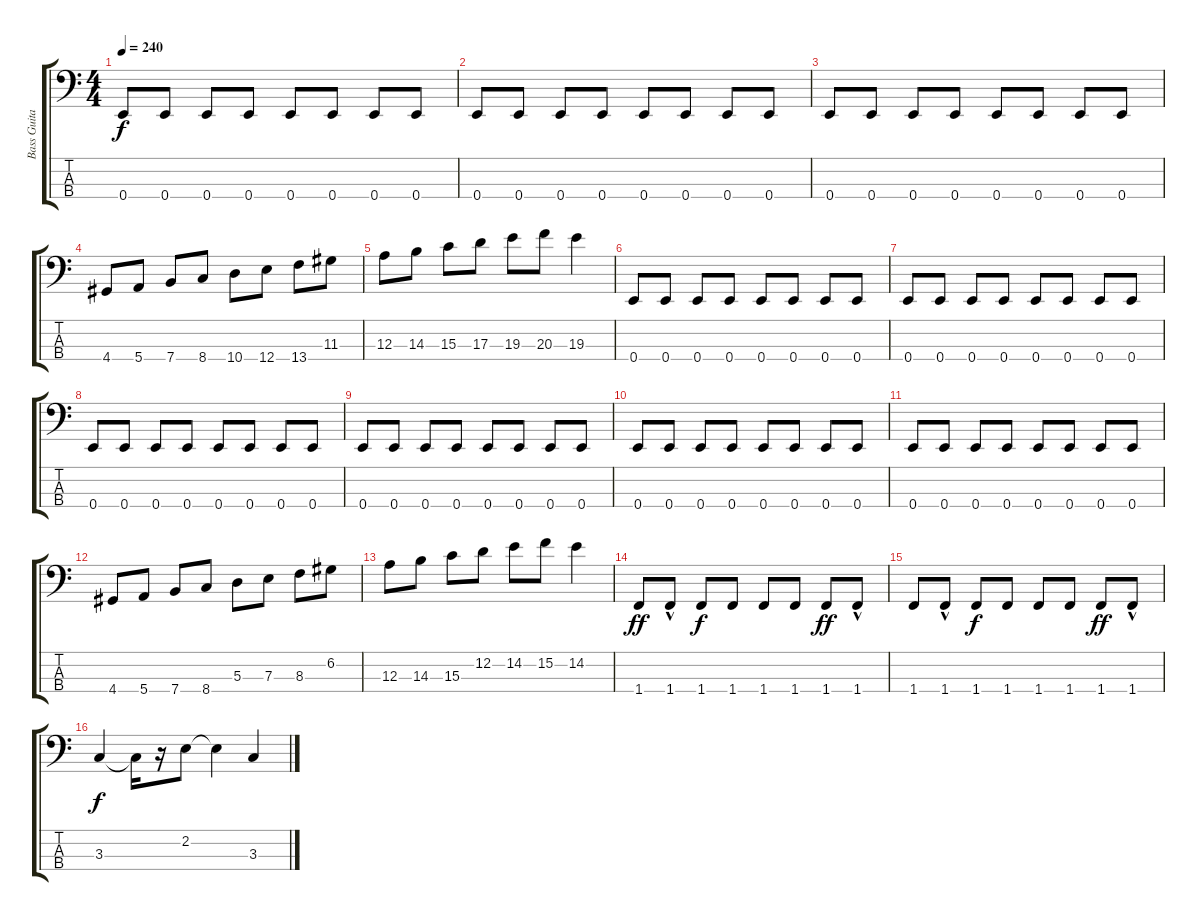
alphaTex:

\track ("Bass Guitar" "Bass Guita") {instrument electricbassfinger}
\staff {score tabs}
\tuning (G2 D2 A1 E1) {hide}
\ts (4 4)
\tempo 240
\clef f4
\ks c
0.4.8{dy f} 0.4.8 0.4.8 0.4.8 0.4.8 0.4.8 0.4.8 0.4.8 |
0.4.8 0.4.8 0.4.8 0.4.8 0.4.8 0.4.8 0.4.8 0.4.8 |
0.4.8 0.4.8 0.4.8 0.4.8 0.4.8 0.4.8 0.4.8 0.4.8 |
4.4.8 5.4.8 7.4.8 8.4.8 10.4.8 12.4.8 13.4.8 11.3.8 |
12.3.8 14.3.8 15.3.8 17.3.8 19.3.8 20.3.8 19.3.4 |
0.4.8 0.4.8 0.4.8 0.4.8 0.4.8 0.4.8 0.4.8 0.4.8 |
0.4.8 0.4.8 0.4.8 0.4.8 0.4.8 0.4.8 0.4.8 0.4.8 |
0.4.8 0.4.8 0.4.8 0.4.8 0.4.8 0.4.8 0.4.8 0.4.8 |
0.4.8 0.4.8 0.4.8 0.4.8 0.4.8 0.4.8 0.4.8 0.4.8 |
0.4.8 0.4.8 0.4.8 0.4.8 0.4.8 0.4.8 0.4.8 0.4.8 |
0.4.8 0.4.8 0.4.8 0.4.8 0.4.8 0.4.8 0.4.8 0.4.8 |
4.4.8 5.4.8 7.4.8 8.4.8 5.3.8 7.3.8 8.3.8 6.2.8 |
12.3.8 14.3.8 15.3.8 12.2.8 14.2.8 15.2.8 14.2.4 |
1.4.8{dy ff} 1.4{hac}.8 1.4.8{dy f} 1.4.8 1.4.8 1.4.8 1.4.8{dy ff} 1.4{hac}.8 |
1.4.8 1.4{hac}.8 1.4.8{dy f} 1.4.8 1.4.8 1.4.8 1.4.8{dy ff} 1.4{hac}.8 |
3.3.4{dy f} 3.3{t}.16 r.16 2.2.8 2.2{t}.4 3.3.4
